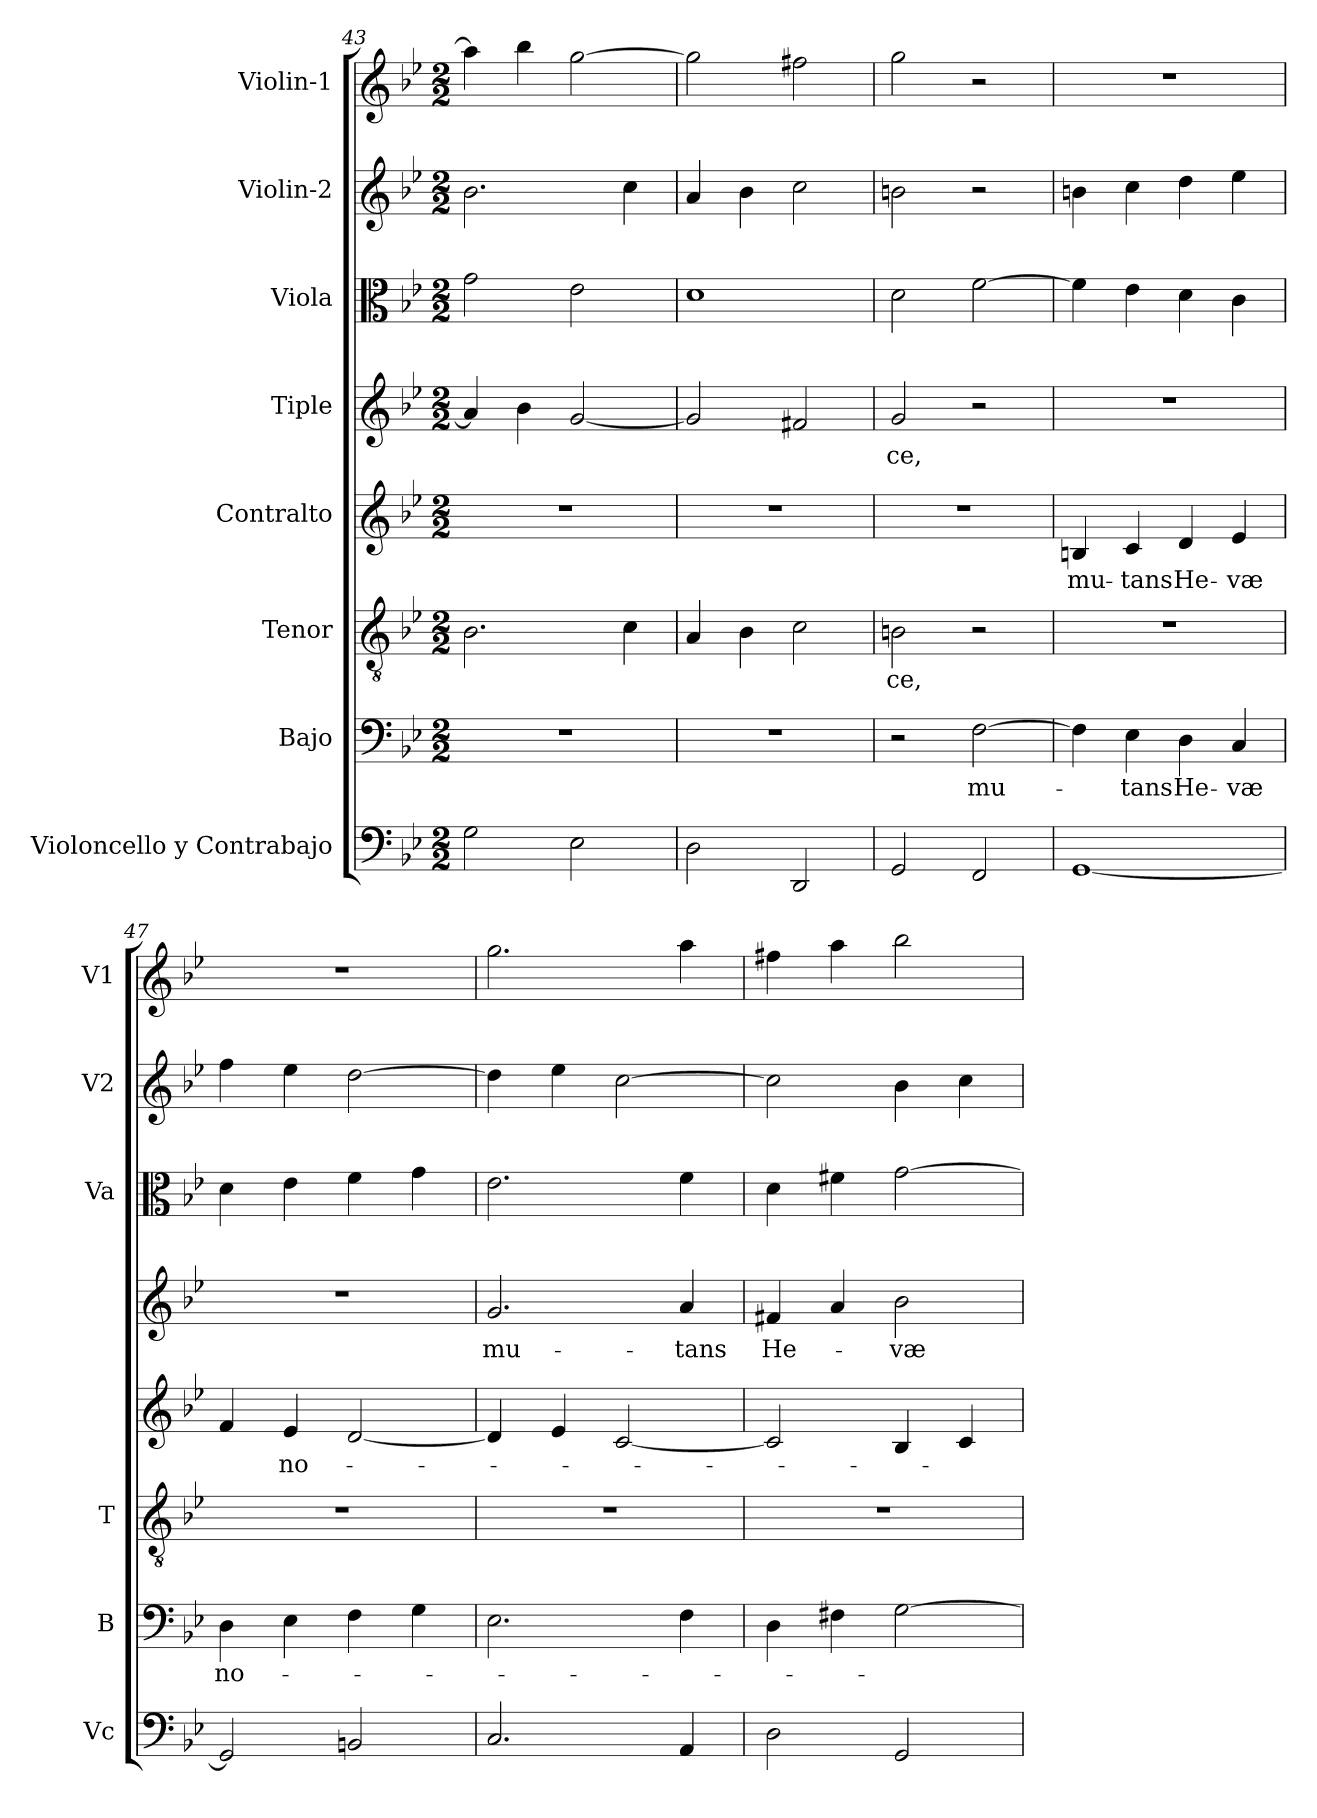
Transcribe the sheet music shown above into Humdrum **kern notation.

**kern	**kern	**text	**kern	**text	**kern	**text	**kern	**text	**kern	**kern	**kern
*part8	*part7	*part7	*part6	*part6	*part5	*part5	*part4	*part4	*part3	*part2	*part1
*staff8	*staff7	*staff7	*staff6	*staff6	*staff5	*staff5	*staff4	*staff4	*staff3	*staff2	*staff1
*I"Violoncello y Contrabajo	*I"Bajo	*	*I"Tenor	*	*I"Contralto	*	*I"Tiple	*	*I"Viola	*I"Violin-2	*I"Violin-1
*I'Vc	*I'B	*	*I'T	*	*	*	*	*	*I'Va	*I'V2	*I'V1
!!LO:LB:g=z
*clefF4	*clefF4	*	*clefGv2	*	*clefG2	*	*clefG2	*	*clefC3	*clefG2	*clefG2
*k[b-e-]	*k[b-e-]	*	*k[b-e-]	*	*k[b-e-]	*	*k[b-e-]	*	*k[b-e-]	*k[b-e-]	*k[b-e-]
*B-:	*B-:	*	*B-:	*	*B-:	*	*B-:	*	*B-:	*B-:	*B-:
*M2/2	*M2/2	*	*M2/2	*	*M2/2	*	*M2/2	*	*M2/2	*M2/2	*M2/2
=43	=43	=43	=43	=43	=43	=43	=43	=43	=43	=43	=43
2G\	1r	.	2.B-\	.	1r	.	4a/]	.	2g\	2.b-\	4aa\]
.	.	.	.	.	.	.	4b-\	.	.	.	4bb-\
2E-\	.	.	.	.	.	.	[2g/	.	2e-\	.	[2gg\
.	.	.	4c\	.	.	.	.	.	.	4cc\	.
=44	=44	=44	=44	=44	=44	=44	=44	=44	=44	=44	=44
2D\	1r	.	4A/	.	1r	.	2g/]	.	1d	4a/	2gg\]
.	.	.	4B-\	.	.	.	.	.	.	4b-\	.
2DD/	.	.	2c\	.	.	.	2f#X/	.	.	2cc\	2ff#X\
=45	=45	=45	=45	=45	=45	=45	=45	=45	=45	=45	=45
!	!	!	!	!LO:LY:b	!	!	!	!LO:LY:b	!	!	!
2GG/	2r	.	2Bn\	-ce,	1r	.	2g/	-ce,	2d\	2bn\	2gg\
!	!	!LO:LY:b	!	!	!	!	!	!	!	!	!
2FF/	[2F\	mu-	2r	.	.	.	2r	.	[2f\	2r	2r
=46	=46	=46	=46	=46	=46	=46	=46	=46	=46	=46	=46
!	!	!	!	!	!	!LO:LY:b	!	!	!	!	!
[1GG	4F\]	.	1r	.	4Bn/	mu-	1r	.	4f\]	4bn\	1r
!	!	!LO:LY:b	!	!	!	!LO:LY:b	!	!	!	!	!
.	4E-\	-tans	.	.	4c/	-tans	.	.	4e-\	4cc\	.
!	!	!LO:LY:b	!	!	!	!LO:LY:b	!	!	!	!	!
.	4D\	He-	.	.	4d/	He-	.	.	4d\	4dd\	.
!	!	!LO:LY:b	!	!	!	!LO:LY:b	!	!	!	!	!
.	4C/	-væ	.	.	4e-/	-væ	.	.	4c\	4ee-\	.
=47	=47	=47	=47	=47	=47	=47	=47	=47	=47	=47	=47
!	!	!LO:LY:b	!	!	!	!	!	!	!	!	!
2GG/]	4D\	no-	1r	.	4f/	.	1r	.	4d\	4ff\	1r
!	!	!	!	!	!	!LO:LY:b	!	!	!	!	!
.	4E-\	.	.	.	4e-/	no-	.	.	4e-\	4ee-\	.
2BBn/	4F\	.	.	.	[2d/	.	.	.	4f\	[2dd\	.
.	4G\	.	.	.	.	.	.	.	4g\	.	.
=48	=48	=48	=48	=48	=48	=48	=48	=48	=48	=48	=48
!	!	!	!	!	!	!	!	!LO:LY:b	!	!	!
2.C/	2.E-\	.	1r	.	4d/]	.	2.g/	mu-	2.e-\	4dd\]	2.gg\
.	.	.	.	.	4e-/	.	.	.	.	4ee-\	.
.	.	.	.	.	[2c/	.	.	.	.	[2cc\	.
!	!	!	!	!	!	!	!	!LO:LY:b	!	!	!
4AA/	4F\	.	.	.	.	.	4a/	-tans	4f\	.	4aa\
!!LO:PB:g=z
=49	=49	=49	=49	=49	=49	=49	=49	=49	=49	=49	=49
!	!	!	!	!	!	!	!	!LO:LY:b	!	!	!
2D\	4D\	.	1r	.	2c/]	.	4f#X/	He-	4d\	2cc\]	4ff#X\
.	4F#X\	.	.	.	.	.	4a/	.	4f#X\	.	4aa\
!	!	!	!	!	!	!	!	!LO:LY:b	!	!	!
2GG/	[2G\	.	.	.	4B-/	.	2b-\	-væ	[2g\	4b-\	2bb-\
.	.	.	.	.	4c/	.	.	.	.	4cc\	.
=	=	=	=	=	=	=	=	=	=	=	=
*-	*-	*-	*-	*-	*-	*-	*-	*-	*-	*-	*-
